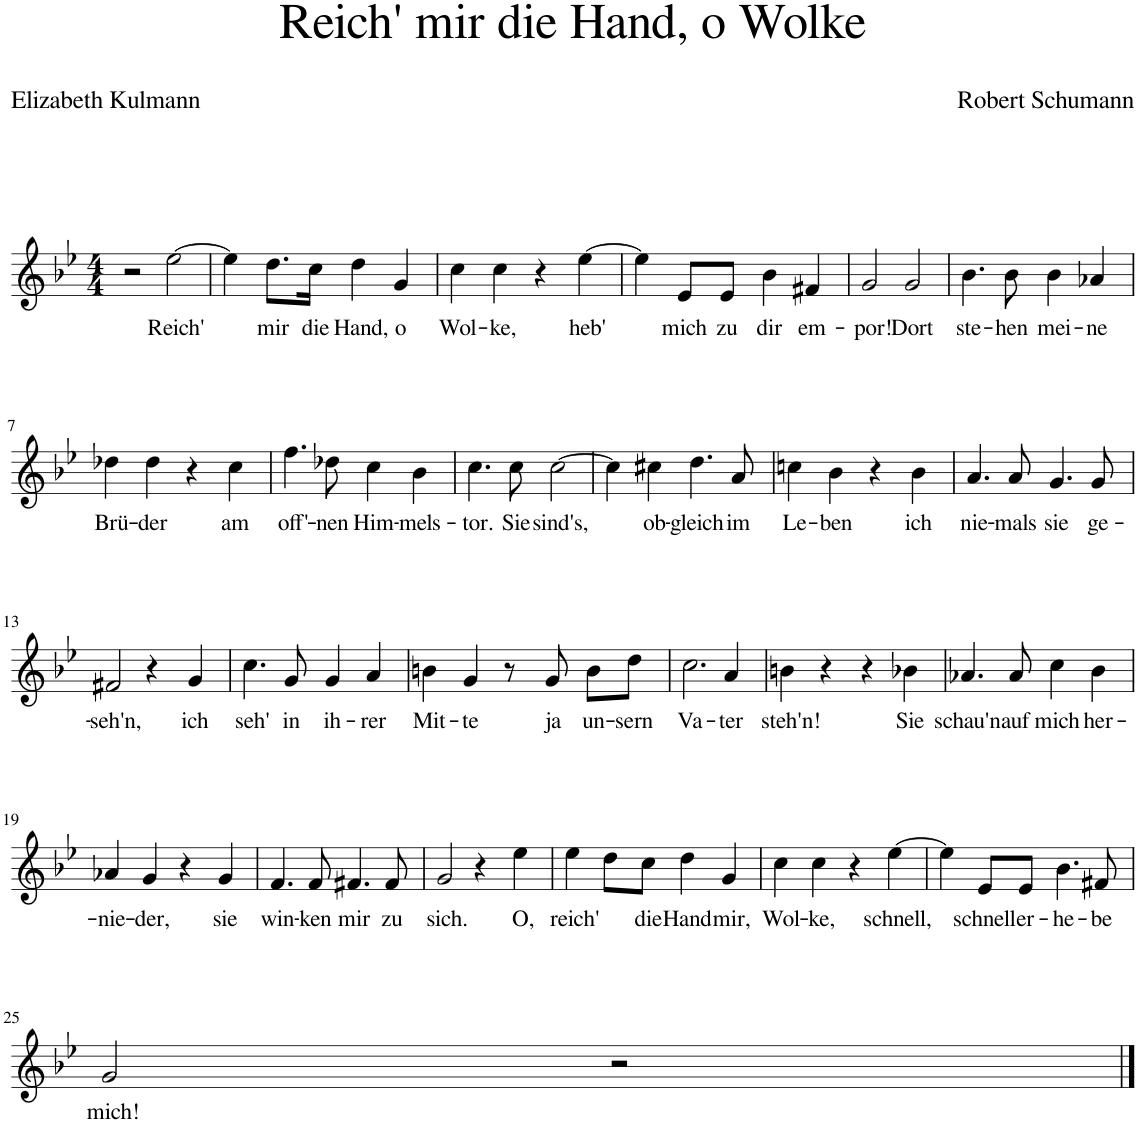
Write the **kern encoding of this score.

**kern	**text
*part1	*part1
*staff1	*staff1
*I"Piano	*
*I'Pno	*
*clefG2	*
*k[b-e-]	*
*M4/4	*
=1	=1
2r	.
!	!LO:LY:b
[2ee-\	Reich'
=2	=2
4ee-\]	.
!	!LO:LY:b
8.dd\L	mir
!	!LO:LY:b
16cc\Jk	die
!	!LO:LY:b
4dd\	Hand,
!	!LO:LY:b
4g/	o
=3	=3
!	!LO:LY:b
4cc\	Wol-
!	!LO:LY:b
4cc\	ke,
4r	.
!	!LO:LY:b
[4ee-\	heb'
=4	=4
4ee-\]	.
!	!LO:LY:b
8e-/L	mich
!	!LO:LY:b
8e-/J	zu
!	!LO:LY:b
4b-\	dir
!	!LO:LY:b
4f#X/	em-
=5	=5
!	!LO:LY:b
2g/	-por!
!	!LO:LY:b
2g/	Dort
=6	=6
!	!LO:LY:b
4.b-\	ste-
!	!LO:LY:b
8b-\	-hen
!	!LO:LY:b
4b-\	mei-
!	!LO:LY:b
4a-X/	-ne
!!LO:LB:g=z
=7	=7
!	!LO:LY:b
4dd-X\	Brü-
!	!LO:LY:b
4dd-\	-der
4r	.
!	!LO:LY:b
4cc\	am
=8	=8
!	!LO:LY:b
4.ff\	off'-
!	!LO:LY:b
8dd-X\	-nen
!	!LO:LY:b
4cc\	Him-
!	!LO:LY:b
4b-\	-mels-
=9	=9
!	!LO:LY:b
4.cc\	-tor.
!	!LO:LY:b
8cc\	Sie
!	!LO:LY:b
[2cc\	sind's,
=10	=10
4cc\]	.
!	!LO:LY:b
4cc#X\	ob-
!	!LO:LY:b
4.dd\	-gleich
!	!LO:LY:b
8a/	im
=11	=11
!	!LO:LY:b
4ccn\	Le-
!	!LO:LY:b
4b-\	-ben
4r	.
!	!LO:LY:b
4b-\	ich
=12	=12
!	!LO:LY:b
4.a/	nie-
!	!LO:LY:b
8a/	-mals
!	!LO:LY:b
4.g/	sie
!	!LO:LY:b
8g/	ge-
!!LO:LB:g=z
=13	=13
!	!LO:LY:b
2f#X/	-seh'n,
4r	.
!	!LO:LY:b
4g/	ich
=14	=14
!	!LO:LY:b
4.cc\	seh'
!	!LO:LY:b
8g/	in
!	!LO:LY:b
4g/	ih-
!	!LO:LY:b
4a/	-rer
=15	=15
!	!LO:LY:b
4bn\	Mit-
!	!LO:LY:b
4g/	-te
8r	.
!	!LO:LY:b
8g/	ja
!	!LO:LY:b
8b\L	un-
!	!LO:LY:b
8dd\J	-sern
=16	=16
!	!LO:LY:b
2.cc\	Va-
!	!LO:LY:b
4a/	-ter
=17	=17
!	!LO:LY:b
4bn\	steh'n!
4r	.
4r	.
!	!LO:LY:b
4b-X\	Sie
=18	=18
!	!LO:LY:b
4.a-X/	schau'n
!	!LO:LY:b
8a-/	auf
!	!LO:LY:b
4cc\	mich
!	!LO:LY:b
4b-\	her-
!!LO:LB:g=z
=19	=19
!	!LO:LY:b
4a-X/	-nie-
!	!LO:LY:b
4g/	-der,
4r	.
!	!LO:LY:b
4g/	sie
=20	=20
!	!LO:LY:b
4.f/	win-
!	!LO:LY:b
8f/	-ken
!	!LO:LY:b
4.f#X/	mir
!	!LO:LY:b
8f#/	zu
=21	=21
!	!LO:LY:b
2g/	sich.
4r	.
!	!LO:LY:b
4ee-\	O,
=22	=22
!	!LO:LY:b
4ee-\	reich'
8dd\L	.
!	!LO:LY:b
8cc\J	die
!	!LO:LY:b
4dd\	Hand
!	!LO:LY:b
4g/	mir,
=23	=23
!	!LO:LY:b
4cc\	Wol-
!	!LO:LY:b
4cc\	-ke,
4r	.
!	!LO:LY:b
[4ee-\	schnell,
=24	=24
4ee-\]	.
!	!LO:LY:b
8e-/L	schnell
!	!LO:LY:b
8e-/J	er-
!	!LO:LY:b
4.b-\	-he-
!	!LO:LY:b
8f#X/	-be
!!LO:LB:g=z
=25	=25
!	!LO:LY:b
2g/	mich!
2r	.
==	==
*-	*-
